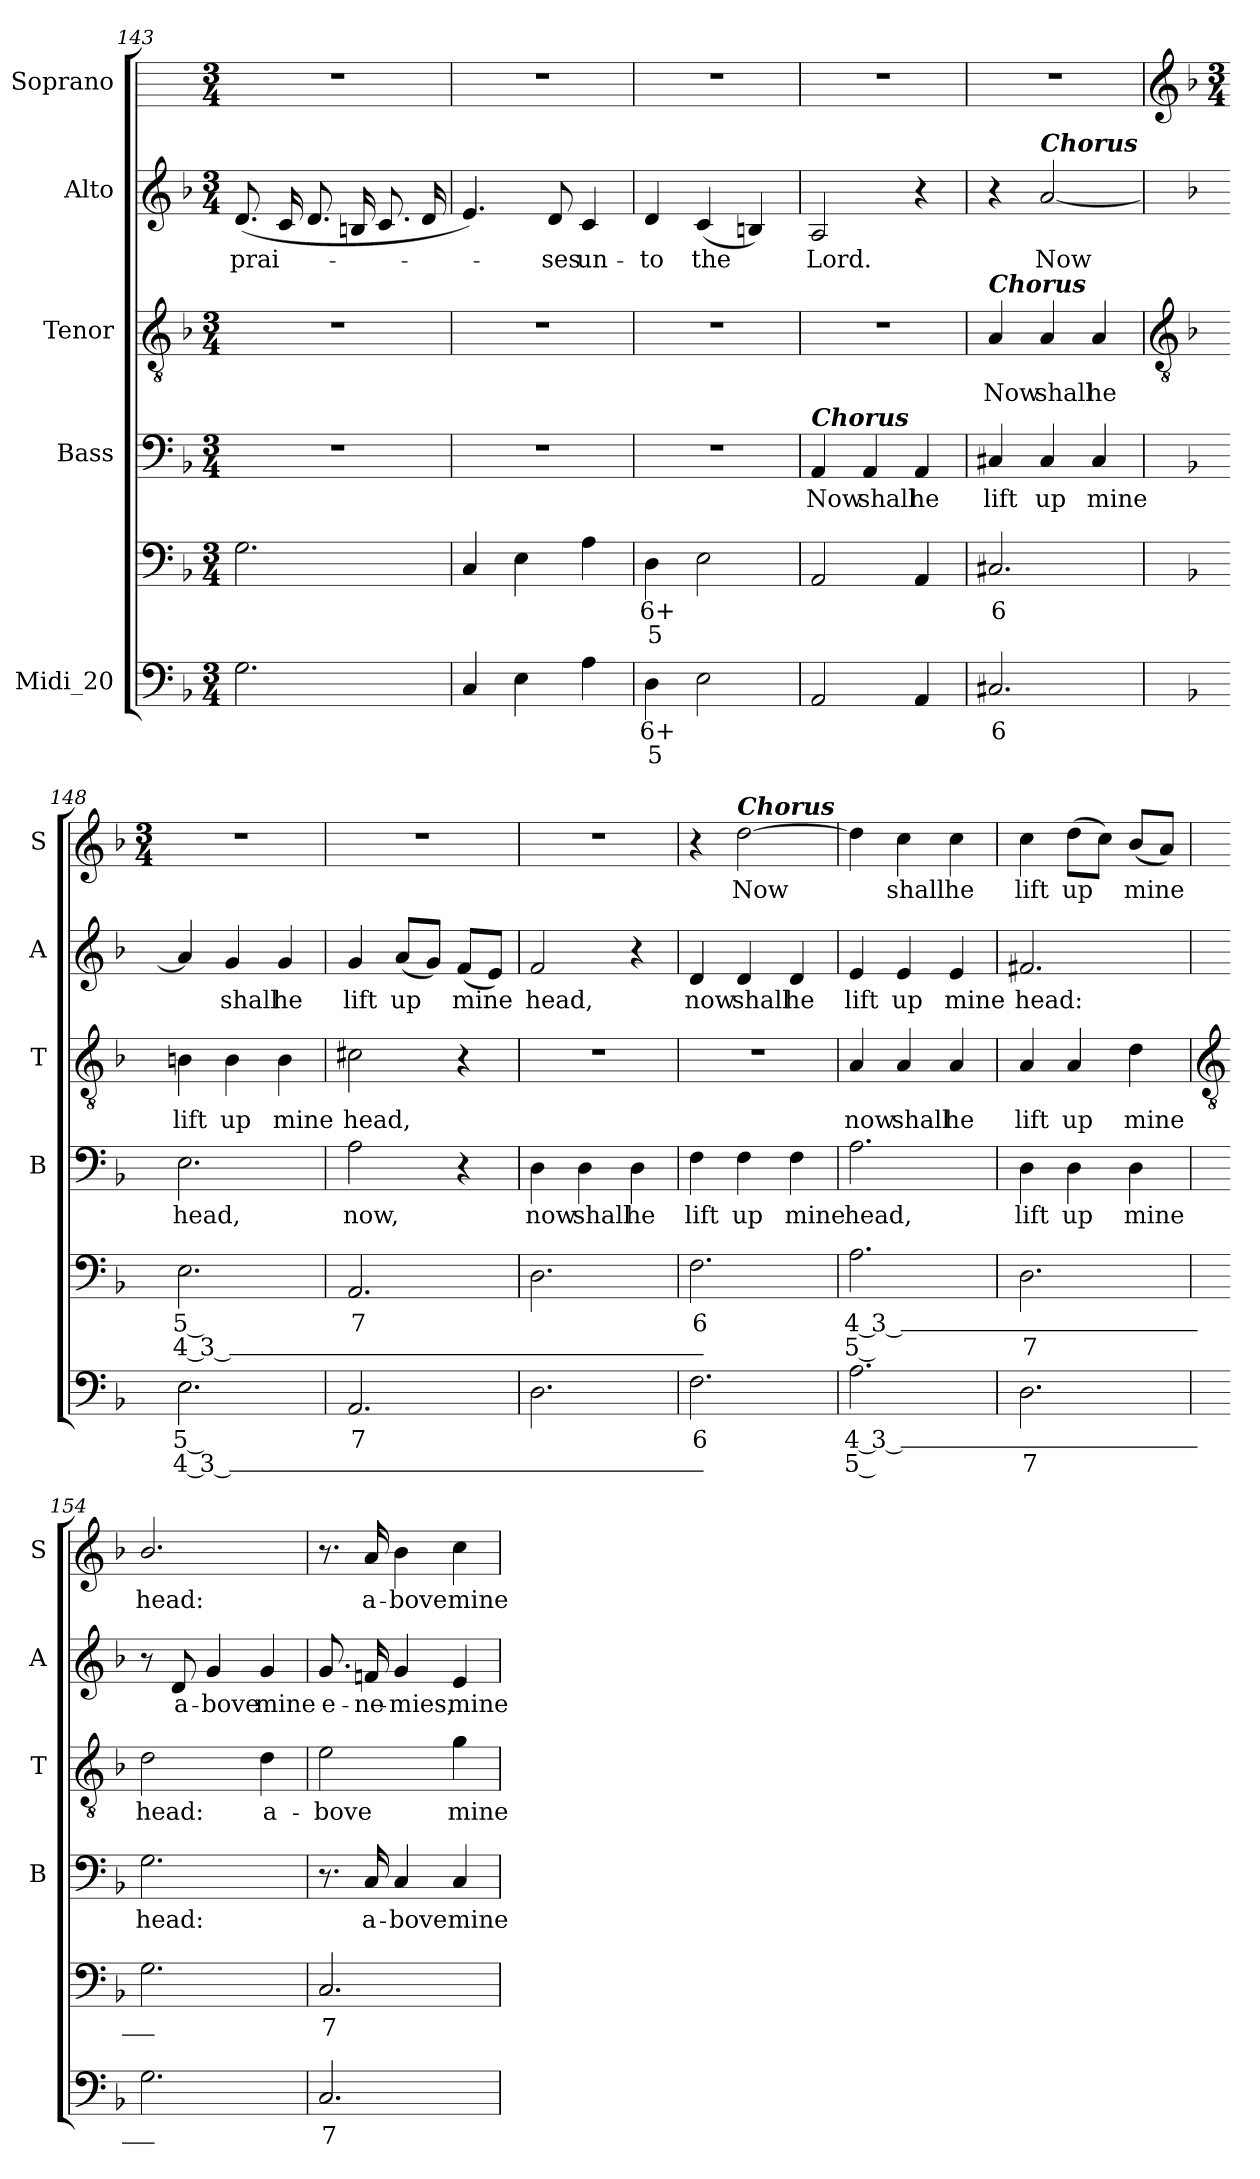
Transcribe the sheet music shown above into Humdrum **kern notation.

**kern	**text	**text	**kern	**text	**text	**kern	**text	**kern	**text	**kern	**text	**kern	**text
*part5	*part5	*part5	*part5	*part5	*part5	*part4	*part4	*part3	*part3	*part2	*part2	*part1	*part1
*staff6	*staff6	*staff6	*staff5	*staff5	*staff5	*staff4	*staff4	*staff3	*staff3	*staff2	*staff2	*staff1	*staff1
*I"Midi_20	*	*	*	*	*	*I"Bass	*	*I"Tenor	*	*I"Alto	*	*I"Soprano	*
*	*	*	*	*	*	*I'B	*	*I'T	*	*I'A	*	*I'S	*
*clefF4	*	*	*clefF4	*	*	*clefF4	*	*clefGv2	*	*clefG2	*	*	*
*k[b-]	*	*	*k[b-]	*	*	*k[b-]	*	*k[b-]	*	*k[b-]	*	*	*
*F:	*	*	*F:	*	*	*F:	*	*F:	*	*F:	*	*	*
*M3/4	*	*	*M3/4	*	*	*M3/4	*	*M3/4	*	*M3/4	*	*M3/4	*
=143	=143	=143	=143	=143	=143	=143	=143	=143	=143	=143	=143	=143	=143
!	!	!	!	!	!	!LO:N:vis=1	!	!LO:N:vis=1	!	!	!LO:LY:b	!	!
2.G	.	.	2.G	.	.	2.r	.	2.r	.	(<8.dL	prai-	2.r	.
.	.	.	.	.	.	.	.	.	.	16cL	.	.	.
.	.	.	.	.	.	.	.	.	.	8.d	.	.	.
.	.	.	.	.	.	.	.	.	.	16BnL	.	.	.
.	.	.	.	.	.	.	.	.	.	8.c	.	.	.
.	.	.	.	.	.	.	.	.	.	16dJ	.	.	.
=144	=144	=144	=144	=144	=144	=144	=144	=144	=144	=144	=144	=144	=144
!	!	!	!	!	!	!LO:N:vis=1	!	!LO:N:vis=1	!	!	!	!	!
4C	.	.	4C	.	.	2.r	.	2.r	.	4.e)	.	2.r	.
4E	.	.	4E	.	.	.	.	.	.	.	.	.	.
!	!	!	!	!	!	!	!	!	!	!	!LO:LY:b	!	!
.	.	.	.	.	.	.	.	.	.	8d	ses	.	.
!	!	!	!	!	!	!	!	!	!	!	!LO:LY:b	!	!
4A	.	.	4A	.	.	.	.	.	.	4c	un-	.	.
=145	=145	=145	=145	=145	=145	=145	=145	=145	=145	=145	=145	=145	=145
!	!LO:LY:b	!LO:LY:b	!	!LO:LY:b	!LO:LY:b	!LO:N:vis=1	!	!LO:N:vis=1	!	!	!LO:LY:b	!	!
4D	6+	5	4D	6+	5	2.r	.	2.r	.	4d	-to	2.r	.
!	!	!	!	!	!	!	!	!	!	!	!LO:LY:b	!	!
2E	.	.	2E	.	.	.	.	.	.	(<4c	the	.	.
.	.	.	.	.	.	.	.	.	.	4Bn)	.	.	.
=146	=146	=146	=146	=146	=146	=146	=146	=146	=146	=146	=146	=146	=146
!	!	!	!	!	!	!LO:TX:a:Bi:t=Chorus	!	!	!	!	!	!	!
!	!	!	!	!	!	!	!LO:LY:b	!LO:N:vis=1	!	!	!LO:LY:b	!	!
2AA	.	.	2AA	.	.	4AA	Now	2.r	.	2A	Lord.	2.r	.
!	!	!	!	!	!	!	!LO:LY:b	!	!	!	!	!	!
.	.	.	.	.	.	4AA	shall	.	.	.	.	.	.
!	!	!	!	!	!	!	!LO:LY:b	!	!	!	!	!	!
4AA	.	.	4AA	.	.	4AA	he	.	.	4r	.	.	.
=147	=147	=147	=147	=147	=147	=147	=147	=147	=147	=147	=147	=147	=147
!	!	!	!	!	!	!	!	!LO:TX:a:Bi:t=Chorus	!	!	!	!	!
!	!LO:LY:b	!	!	!LO:LY:b	!	!	!LO:LY:b	!	!LO:LY:b	!	!	!	!
2.C#X	6	.	2.C#X	6	.	4C#X	lift	4A	Now	4r	.	2.r	.
!	!	!	!	!	!	!	!	!	!	!LO:TX:a:Bi:t=Chorus	!	!	!
!	!	!	!	!	!	!	!LO:LY:b	!	!LO:LY:b	!	!LO:LY:b	!	!
.	.	.	.	.	.	4C#	up	4A	shall	[2a	Now	.	.
!	!	!	!	!	!	!	!LO:LY:b	!	!LO:LY:b	!	!	!	!
.	.	.	.	.	.	4C#	mine	4A	he	.	.	.	.
!!LO:LB:g=z
=148	=148	=148	=148	=148	=148	=148	=148	=148	=148	=148	=148	=148	=148
*	*	*	*	*	*	*	*	*clefGv2	*	*	*	*clefG2	*
*	*	*	*	*	*	*	*	*	*	*	*	*k[b-]	*
*	*	*	*	*	*	*	*	*	*	*	*	*F:	*
*	*	*	*	*	*	*	*	*	*	*	*	*M3/4	*
!	!LO:LY:b	!LO:LY:b	!	!LO:LY:b	!LO:LY:b	!	!LO:LY:b	!	!LO:LY:b	!	!	!LO:N:vis=1	!
2.E	5__	4 3__	2.E	5__	4 3__	2.E	head,	4Bn	lift	4a]	.	2.r	.
!	!	!	!	!	!	!	!	!	!LO:LY:b	!	!LO:LY:b	!	!
.	.	.	.	.	.	.	.	4B	up	4g	shall	.	.
!	!	!	!	!	!	!	!	!	!LO:LY:b	!	!LO:LY:b	!	!
.	.	.	.	.	.	.	.	4B	mine	4g	he	.	.
=149	=149	=149	=149	=149	=149	=149	=149	=149	=149	=149	=149	=149	=149
!	!LO:LY:b	!	!	!LO:LY:b	!	!	!LO:LY:b	!	!LO:LY:b	!	!LO:LY:b	!LO:N:vis=1	!
2.AA	7	.	2.AA	7	.	2A	now,	2c#X	head,	4g	lift	2.r	.
!	!	!	!	!	!	!	!	!	!	!	!LO:LY:b	!	!
.	.	.	.	.	.	.	.	.	.	(<8aL	up	.	.
.	.	.	.	.	.	.	.	.	.	8gJ)	.	.	.
!	!	!	!	!	!	!	!	!	!	!	!LO:LY:b	!	!
.	.	.	.	.	.	4r	.	4r	.	(<8fL	mine	.	.
.	.	.	.	.	.	.	.	.	.	8eJ)	.	.	.
=150	=150	=150	=150	=150	=150	=150	=150	=150	=150	=150	=150	=150	=150
!	!	!	!	!	!	!	!LO:LY:b	!LO:N:vis=1	!	!	!LO:LY:b	!LO:N:vis=1	!
2.D	.	.	2.D	.	.	4D	now	2.r	.	2f	head,	2.r	.
!	!	!	!	!	!	!	!LO:LY:b	!	!	!	!	!	!
.	.	.	.	.	.	4D	shall	.	.	.	.	.	.
!	!	!	!	!	!	!	!LO:LY:b	!	!	!	!	!	!
.	.	.	.	.	.	4D	he	.	.	4r	.	.	.
=151	=151	=151	=151	=151	=151	=151	=151	=151	=151	=151	=151	=151	=151
!	!LO:LY:b	!	!	!LO:LY:b	!	!	!LO:LY:b	!LO:N:vis=1	!	!	!LO:LY:b	!	!
2.F	6	.	2.F	6	.	4F	lift	2.r	.	4d	now	4r	.
!	!	!	!	!	!	!	!	!	!	!	!	!LO:TX:a:Bi:t=Chorus	!
!	!	!	!	!	!	!	!LO:LY:b	!	!	!	!LO:LY:b	!	!LO:LY:b
.	.	.	.	.	.	4F	up	.	.	4d	shall	[2dd	Now
!	!	!	!	!	!	!	!LO:LY:b	!	!	!	!LO:LY:b	!	!
.	.	.	.	.	.	4F	mine	.	.	4d	he	.	.
=152	=152	=152	=152	=152	=152	=152	=152	=152	=152	=152	=152	=152	=152
!	!LO:LY:b	!LO:LY:b	!	!LO:LY:b	!LO:LY:b	!	!LO:LY:b	!	!LO:LY:b	!	!LO:LY:b	!	!
2.A	4 3__	5__	2.A	4 3__	5__	2.A	head,	4A	now	4e	lift	4dd]	.
!	!	!	!	!	!	!	!	!	!LO:LY:b	!	!LO:LY:b	!	!LO:LY:b
.	.	.	.	.	.	.	.	4A	shall	4e	up	4cc	shall
!	!	!	!	!	!	!	!	!	!LO:LY:b	!	!LO:LY:b	!	!LO:LY:b
.	.	.	.	.	.	.	.	4A	he	4e	mine	4cc	he
=153	=153	=153	=153	=153	=153	=153	=153	=153	=153	=153	=153	=153	=153
!	!	!LO:LY:b	!	!	!LO:LY:b	!	!LO:LY:b	!	!LO:LY:b	!	!LO:LY:b	!	!LO:LY:b
2.D	.	7	2.D	.	7	4D	lift	4A	lift	2.f#X	head:	4cc	lift
!	!	!	!	!	!	!	!LO:LY:b	!	!LO:LY:b	!	!	!	!LO:LY:b
.	.	.	.	.	.	4D	up	4A	up	.	.	(>8ddL	up
.	.	.	.	.	.	.	.	.	.	.	.	8ccJ)	.
!	!	!	!	!	!	!	!LO:LY:b	!	!LO:LY:b	!	!	!	!LO:LY:b
.	.	.	.	.	.	4D	mine	4d	mine	.	.	(<8b-L	mine
.	.	.	.	.	.	.	.	.	.	.	.	8aJ)	.
!!LO:LB:g=z
=154	=154	=154	=154	=154	=154	=154	=154	=154	=154	=154	=154	=154	=154
*	*	*	*	*	*	*	*	*clefGv2	*	*	*	*	*
!	!	!	!	!	!	!	!LO:LY:b	!	!LO:LY:b	!	!	!	!LO:LY:b
2.G	.	.	2.G	.	.	2.G	head:	2d	head:	8r	.	2.b-/	head:
!	!	!	!	!	!	!	!	!	!	!	!LO:LY:b	!	!
.	.	.	.	.	.	.	.	.	.	8d	a-	.	.
!	!	!	!	!	!	!	!	!	!	!	!LO:LY:b	!	!
.	.	.	.	.	.	.	.	.	.	4g	-bove	.	.
!	!	!	!	!	!	!	!	!	!LO:LY:b	!	!LO:LY:b	!	!
.	.	.	.	.	.	.	.	4d	a-	4g	mine	.	.
=155	=155	=155	=155	=155	=155	=155	=155	=155	=155	=155	=155	=155	=155
!	!LO:LY:b	!	!	!LO:LY:b	!	!	!	!	!LO:LY:b	!	!LO:LY:b	!	!
2.C	7	.	2.C	7	.	8.r	.	2e	-bove	8.g	e-	8.r	.
!	!	!	!	!	!	!	!LO:LY:b	!	!	!	!LO:LY:b	!	!LO:LY:b
.	.	.	.	.	.	16C	a-	.	.	16fn	-ne-	16a	a-
!	!	!	!	!	!	!	!LO:LY:b	!	!	!	!LO:LY:b	!	!LO:LY:b
.	.	.	.	.	.	4C	-bove	.	.	4g	-mies,	4b-	-bove
!	!	!	!	!	!	!	!LO:LY:b	!	!LO:LY:b	!	!LO:LY:b	!	!LO:LY:b
.	.	.	.	.	.	4C	mine	4g	mine	4e	mine	4cc	mine
=	=	=	=	=	=	=	=	=	=	=	=	=	=
*-	*-	*-	*-	*-	*-	*-	*-	*-	*-	*-	*-	*-	*-
